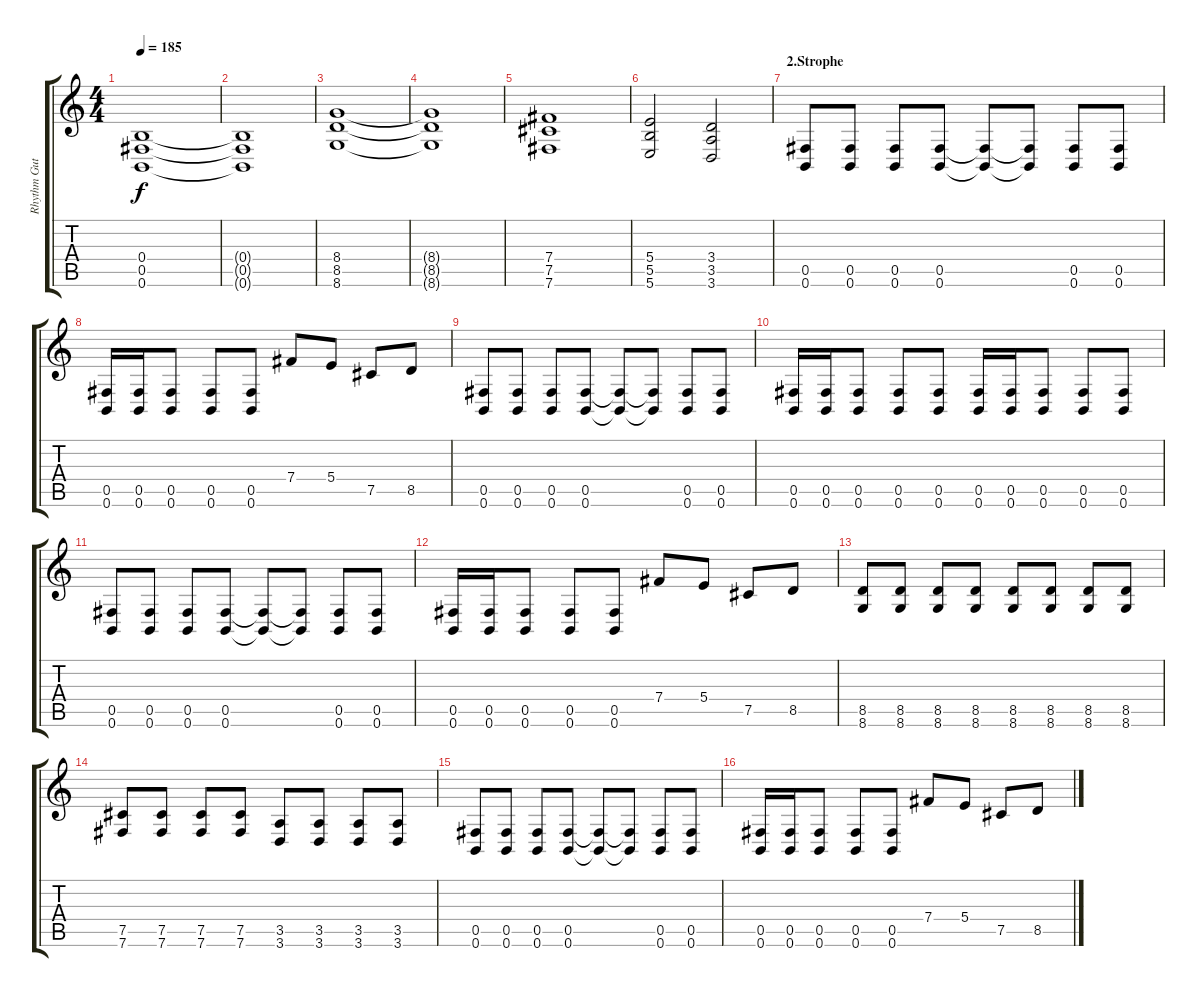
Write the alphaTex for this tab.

\track ("Rhythm Gutiar - Jona" "Rhythm Gut") {instrument distortionguitar}
\staff {score tabs}
\tuning (Db4 Ab3 E3 B2 Gb2 B1) {hide}
\ts (4 4)
\tempo 185
\clef g2
\ks c
(0.4{t} 0.5{t} 0.6{t}).1{dy f} |
(0.4{t} 0.5{t} 0.6{t}).1 |
(8.4 8.5 8.6).1 |
(8.4{t} 8.5{t} 8.6{t}).1 |
(7.4 7.5 7.6).1 |
(5.4 5.5 5.6).2 (3.4 3.5 3.6).2 |
\section ("" "2.Strophe")
(0.5 0.6).8 (0.5 0.6).8 (0.5 0.6).8 (0.5 0.6).8 (0.5{t} 0.6{t}).8 (0.5{t} 0.6{t}).8 (0.5 0.6).8 (0.5 0.6).8 |
(0.5 0.6).16 (0.5 0.6).16 (0.5 0.6).8 (0.5 0.6).8 (0.5 0.6).8 7.4.8 5.4.8 7.5.8 8.5.8 |
(0.5 0.6).8 (0.5 0.6).8 (0.5 0.6).8 (0.5 0.6).8 (0.5{t} 0.6{t}).8 (0.5{t} 0.6{t}).8 (0.5 0.6).8 (0.5 0.6).8 |
(0.5 0.6).16 (0.5 0.6).16 (0.5 0.6).8 (0.5 0.6).8 (0.5 0.6).8 (0.5 0.6).16 (0.5 0.6).16 (0.5 0.6).8 (0.5 0.6).8 (0.5 0.6).8 |
(0.5 0.6).8 (0.5 0.6).8 (0.5 0.6).8 (0.5 0.6).8 (0.5{t} 0.6{t}).8 (0.5{t} 0.6{t}).8 (0.5 0.6).8 (0.5 0.6).8 |
(0.5 0.6).16 (0.5 0.6).16 (0.5 0.6).8 (0.5 0.6).8 (0.5 0.6).8 7.4.8 5.4.8 7.5.8 8.5.8 |
(8.5 8.6).8 (8.5 8.6).8 (8.5 8.6).8 (8.5 8.6).8 (8.5 8.6).8 (8.5 8.6).8 (8.5 8.6).8 (8.5 8.6).8 |
(7.5 7.6).8 (7.5 7.6).8 (7.5 7.6).8 (7.5 7.6).8 (3.5 3.6).8 (3.5 3.6).8 (3.5 3.6).8 (3.5 3.6).8 |
(0.5 0.6).8 (0.5 0.6).8 (0.5 0.6).8 (0.5 0.6).8 (0.5{t} 0.6{t}).8 (0.5{t} 0.6{t}).8 (0.5 0.6).8 (0.5 0.6).8 |
(0.5 0.6).16 (0.5 0.6).16 (0.5 0.6).8 (0.5 0.6).8 (0.5 0.6).8 7.4.8 5.4.8 7.5.8 8.5.8
